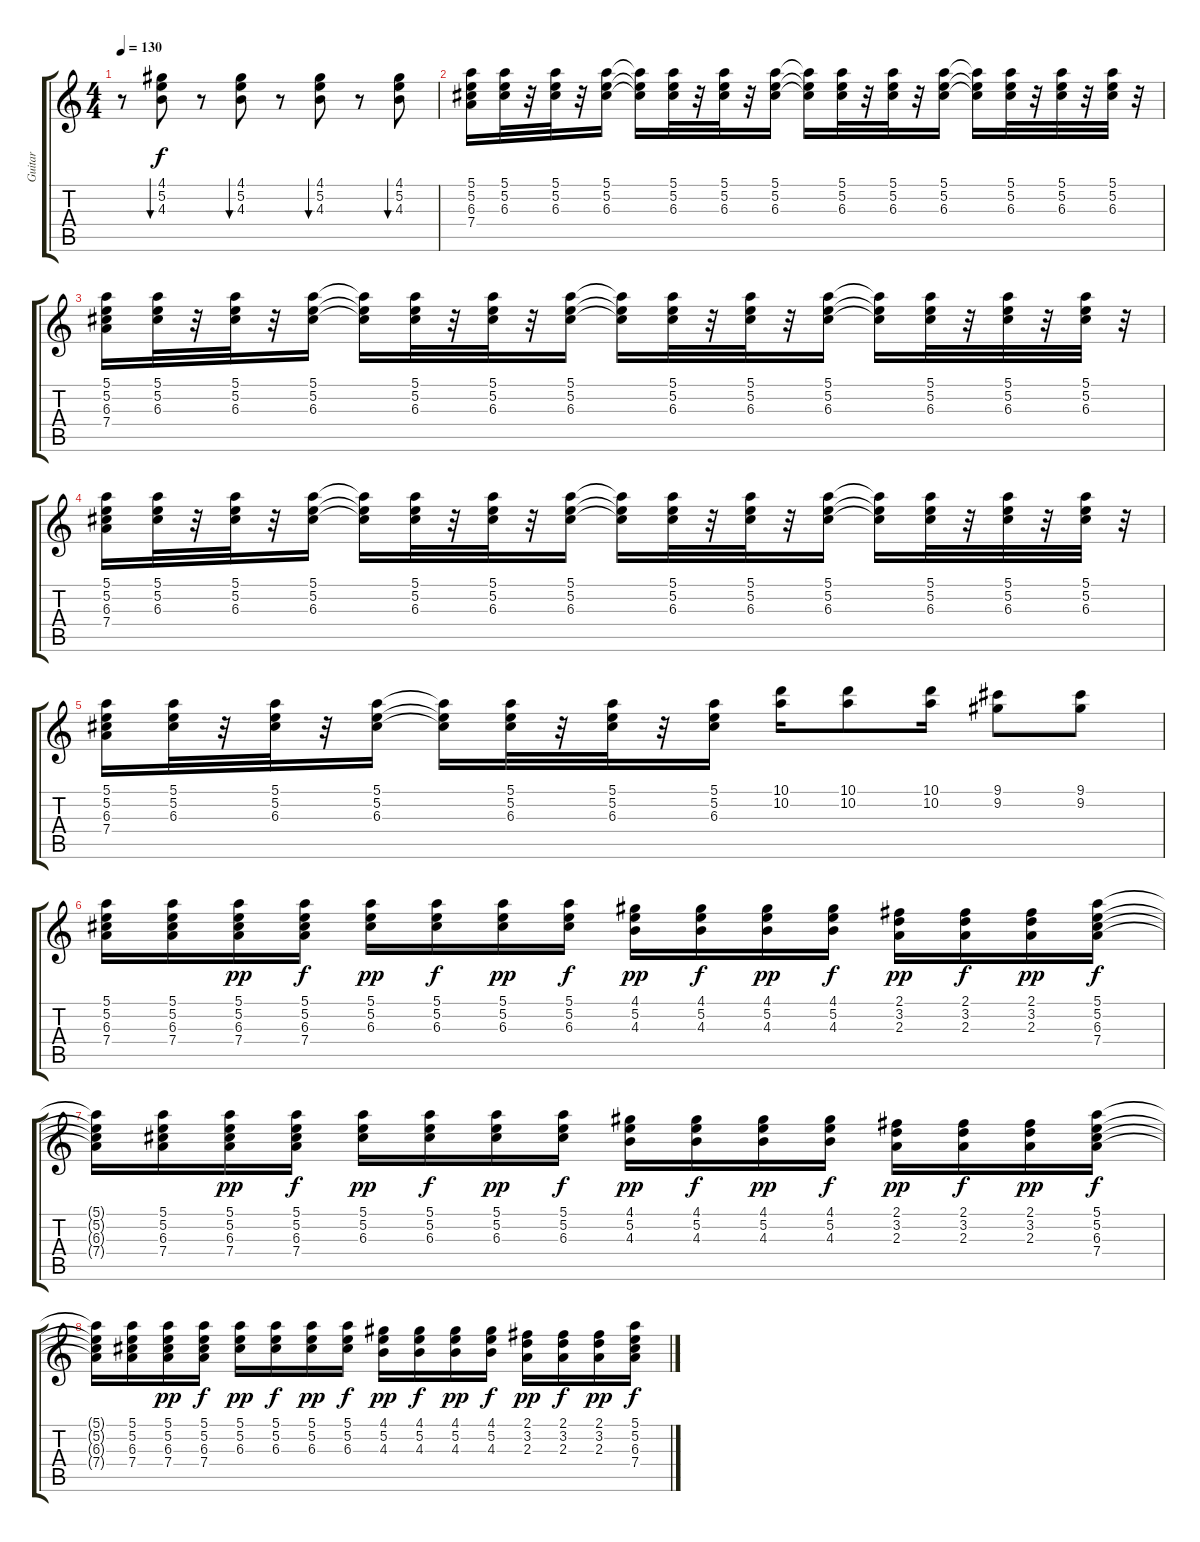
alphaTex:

\track ("Guitar" "Guitar") {instrument electricguitarjazz}
\staff {score tabs}
\tuning (E4 B3 G3 D3 A2 E2) {hide}
\ts (4 4)
\tempo 130
\clef g2
\ks c
r.8{dy f} (4.1 5.2 4.3).8{bu 60} r.8 (4.1 5.2 4.3).8{bu 60} r.8 (4.1 5.2 4.3).8{bu 60} r.8 (4.1 5.2 4.3).8{bu 60} |
(5.1 5.2 6.3 7.4).16 (5.1 5.2 6.3).32 r.32 (5.1 5.2 6.3).32 r.32 (5.1 5.2 6.3).16 (5.1{t} 5.2{t} 6.3{t}).16 (5.1 5.2 6.3).32 r.32 (5.1 5.2 6.3).32 r.32 (5.1 5.2 6.3).16 (5.1{t} 5.2{t} 6.3{t}).16 (5.1 5.2 6.3).32 r.32 (5.1 5.2 6.3).32 r.32 (5.1 5.2 6.3).16 (5.1{t} 5.2{t} 6.3{t}).16 (5.1 5.2 6.3).32 r.32 (5.1 5.2 6.3).32 r.32 (5.1 5.2 6.3).32 r.32 |
(5.1 5.2 6.3 7.4).16 (5.1 5.2 6.3).32 r.32 (5.1 5.2 6.3).32 r.32 (5.1 5.2 6.3).16 (5.1{t} 5.2{t} 6.3{t}).16 (5.1 5.2 6.3).32 r.32 (5.1 5.2 6.3).32 r.32 (5.1 5.2 6.3).16 (5.1{t} 5.2{t} 6.3{t}).16 (5.1 5.2 6.3).32 r.32 (5.1 5.2 6.3).32 r.32 (5.1 5.2 6.3).16 (5.1{t} 5.2{t} 6.3{t}).16 (5.1 5.2 6.3).32 r.32 (5.1 5.2 6.3).32 r.32 (5.1 5.2 6.3).32 r.32 |
(5.1 5.2 6.3 7.4).16 (5.1 5.2 6.3).32 r.32 (5.1 5.2 6.3).32 r.32 (5.1 5.2 6.3).16 (5.1{t} 5.2{t} 6.3{t}).16 (5.1 5.2 6.3).32 r.32 (5.1 5.2 6.3).32 r.32 (5.1 5.2 6.3).16 (5.1{t} 5.2{t} 6.3{t}).16 (5.1 5.2 6.3).32 r.32 (5.1 5.2 6.3).32 r.32 (5.1 5.2 6.3).16 (5.1{t} 5.2{t} 6.3{t}).16 (5.1 5.2 6.3).32 r.32 (5.1 5.2 6.3).32 r.32 (5.1 5.2 6.3).32 r.32 |
(5.1 5.2 6.3 7.4).16 (5.1 5.2 6.3).32 r.32 (5.1 5.2 6.3).32 r.32 (5.1 5.2 6.3).16 (5.1{t} 5.2{t} 6.3{t}).16 (5.1 5.2 6.3).32 r.32 (5.1 5.2 6.3).32 r.32 (5.1 5.2 6.3).16 (10.1 10.2).16 (10.1 10.2).8 (10.1 10.2).16 (9.1 9.2).8 (9.1 9.2).8 |
(5.1 5.2 6.3 7.4).16 (5.1 5.2 6.3 7.4).16 (5.1 5.2 6.3 7.4).16{dy pp} (5.1 5.2 6.3 7.4).16{dy f} (5.1 5.2 6.3).16{dy pp} (5.1 5.2 6.3).16{dy f} (5.1 5.2 6.3).16{dy pp} (5.1 5.2 6.3).16{dy f} (4.1 5.2 4.3).16{dy pp} (4.1 5.2 4.3).16{dy f} (4.1 5.2 4.3).16{dy pp} (4.1 5.2 4.3).16{dy f} (2.1 3.2 2.3).16{dy pp} (2.1 3.2 2.3).16{dy f} (2.1 3.2 2.3).16{dy pp} (5.1 5.2 6.3 7.4).16{dy f} |
(5.1{t} 5.2{t} 6.3{t} 7.4{t}).16 (5.1 5.2 6.3 7.4).16 (5.1 5.2 6.3 7.4).16{dy pp} (5.1 5.2 6.3 7.4).16{dy f} (5.1 5.2 6.3).16{dy pp} (5.1 5.2 6.3).16{dy f} (5.1 5.2 6.3).16{dy pp} (5.1 5.2 6.3).16{dy f} (4.1 5.2 4.3).16{dy pp} (4.1 5.2 4.3).16{dy f} (4.1 5.2 4.3).16{dy pp} (4.1 5.2 4.3).16{dy f} (2.1 3.2 2.3).16{dy pp} (2.1 3.2 2.3).16{dy f} (2.1 3.2 2.3).16{dy pp} (5.1 5.2 6.3 7.4).16{dy f} |
(5.1{t} 5.2{t} 6.3{t} 7.4{t}).16 (5.1 5.2 6.3 7.4).16 (5.1 5.2 6.3 7.4).16{dy pp} (5.1 5.2 6.3 7.4).16{dy f} (5.1 5.2 6.3).16{dy pp} (5.1 5.2 6.3).16{dy f} (5.1 5.2 6.3).16{dy pp} (5.1 5.2 6.3).16{dy f} (4.1 5.2 4.3).16{dy pp} (4.1 5.2 4.3).16{dy f} (4.1 5.2 4.3).16{dy pp} (4.1 5.2 4.3).16{dy f} (2.1 3.2 2.3).16{dy pp} (2.1 3.2 2.3).16{dy f} (2.1 3.2 2.3).16{dy pp} (5.1 5.2 6.3 7.4).16{dy f}
